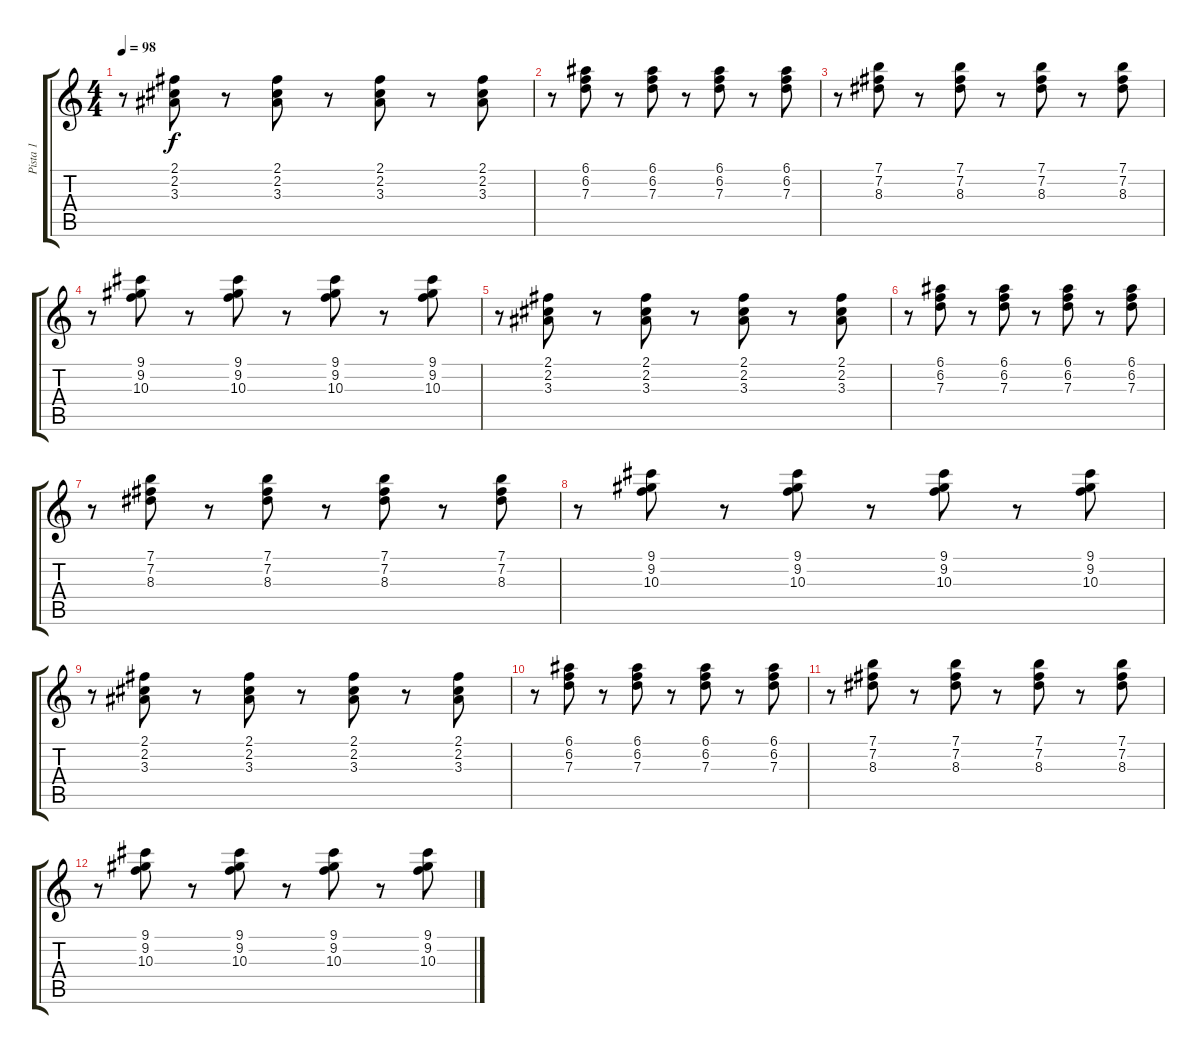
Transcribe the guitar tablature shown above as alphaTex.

\track ("Pista 1" "Pista 1") {instrument distortionguitar}
\staff {score tabs}
\tuning (E4 B3 G3 D3 A2 E2) {hide}
\ts (4 4)
\tempo 98
\clef g2
\ks c
r.8{dy f} (2.1 2.2 3.3).8 r.8 (2.1 2.2 3.3).8 r.8 (2.1 2.2 3.3).8 r.8 (2.1 2.2 3.3).8 |
r.8 (6.1 6.2 7.3).8 r.8 (6.1 6.2 7.3).8 r.8 (6.1 6.2 7.3).8 r.8 (6.1 6.2 7.3).8 |
r.8 (7.1 7.2 8.3).8 r.8 (7.1 7.2 8.3).8 r.8 (7.1 7.2 8.3).8 r.8 (7.1 7.2 8.3).8 |
r.8 (9.1 9.2 10.3).8 r.8 (9.1 9.2 10.3).8 r.8 (9.1 9.2 10.3).8 r.8 (9.1 9.2 10.3).8 |
r.8 (2.1 2.2 3.3).8 r.8 (2.1 2.2 3.3).8 r.8 (2.1 2.2 3.3).8 r.8 (2.1 2.2 3.3).8 |
r.8 (6.1 6.2 7.3).8 r.8 (6.1 6.2 7.3).8 r.8 (6.1 6.2 7.3).8 r.8 (6.1 6.2 7.3).8 |
r.8 (7.1 7.2 8.3).8 r.8 (7.1 7.2 8.3).8 r.8 (7.1 7.2 8.3).8 r.8 (7.1 7.2 8.3).8 |
r.8 (9.1 9.2 10.3).8 r.8 (9.1 9.2 10.3).8 r.8 (9.1 9.2 10.3).8 r.8 (9.1 9.2 10.3).8 |
r.8 (2.1 2.2 3.3).8 r.8 (2.1 2.2 3.3).8 r.8 (2.1 2.2 3.3).8 r.8 (2.1 2.2 3.3).8 |
r.8 (6.1 6.2 7.3).8 r.8 (6.1 6.2 7.3).8 r.8 (6.1 6.2 7.3).8 r.8 (6.1 6.2 7.3).8 |
r.8 (7.1 7.2 8.3).8 r.8 (7.1 7.2 8.3).8 r.8 (7.1 7.2 8.3).8 r.8 (7.1 7.2 8.3).8 |
r.8 (9.1 9.2 10.3).8 r.8 (9.1 9.2 10.3).8 r.8 (9.1 9.2 10.3).8 r.8 (9.1 9.2 10.3).8
